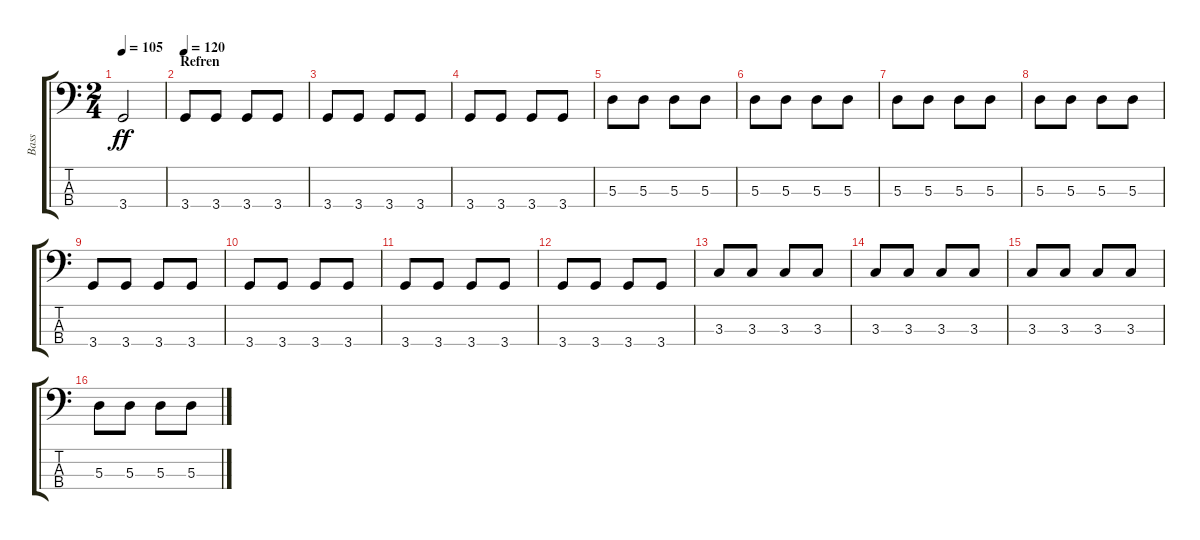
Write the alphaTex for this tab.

\track ("Bass" "Bass") {instrument electricbassfinger}
\staff {score tabs}
\tuning (G2 D2 A1 E1) {hide}
\ts (2 4)
\tempo 105
\clef f4
\ks c
3.4.2{dy ff} |
\section ("" "Refren")
\tempo 120
3.4.8 3.4.8 3.4.8 3.4.8 |
3.4.8 3.4.8 3.4.8 3.4.8 |
3.4.8 3.4.8 3.4.8 3.4.8 |
5.3.8 5.3.8 5.3.8 5.3.8 |
5.3.8 5.3.8 5.3.8 5.3.8 |
5.3.8 5.3.8 5.3.8 5.3.8 |
5.3.8 5.3.8 5.3.8 5.3.8 |
3.4.8 3.4.8 3.4.8 3.4.8 |
3.4.8 3.4.8 3.4.8 3.4.8 |
3.4.8 3.4.8 3.4.8 3.4.8 |
3.4.8 3.4.8 3.4.8 3.4.8 |
3.3.8 3.3.8 3.3.8 3.3.8 |
3.3.8 3.3.8 3.3.8 3.3.8 |
3.3.8 3.3.8 3.3.8 3.3.8 |
5.3.8 5.3.8 5.3.8 5.3.8
